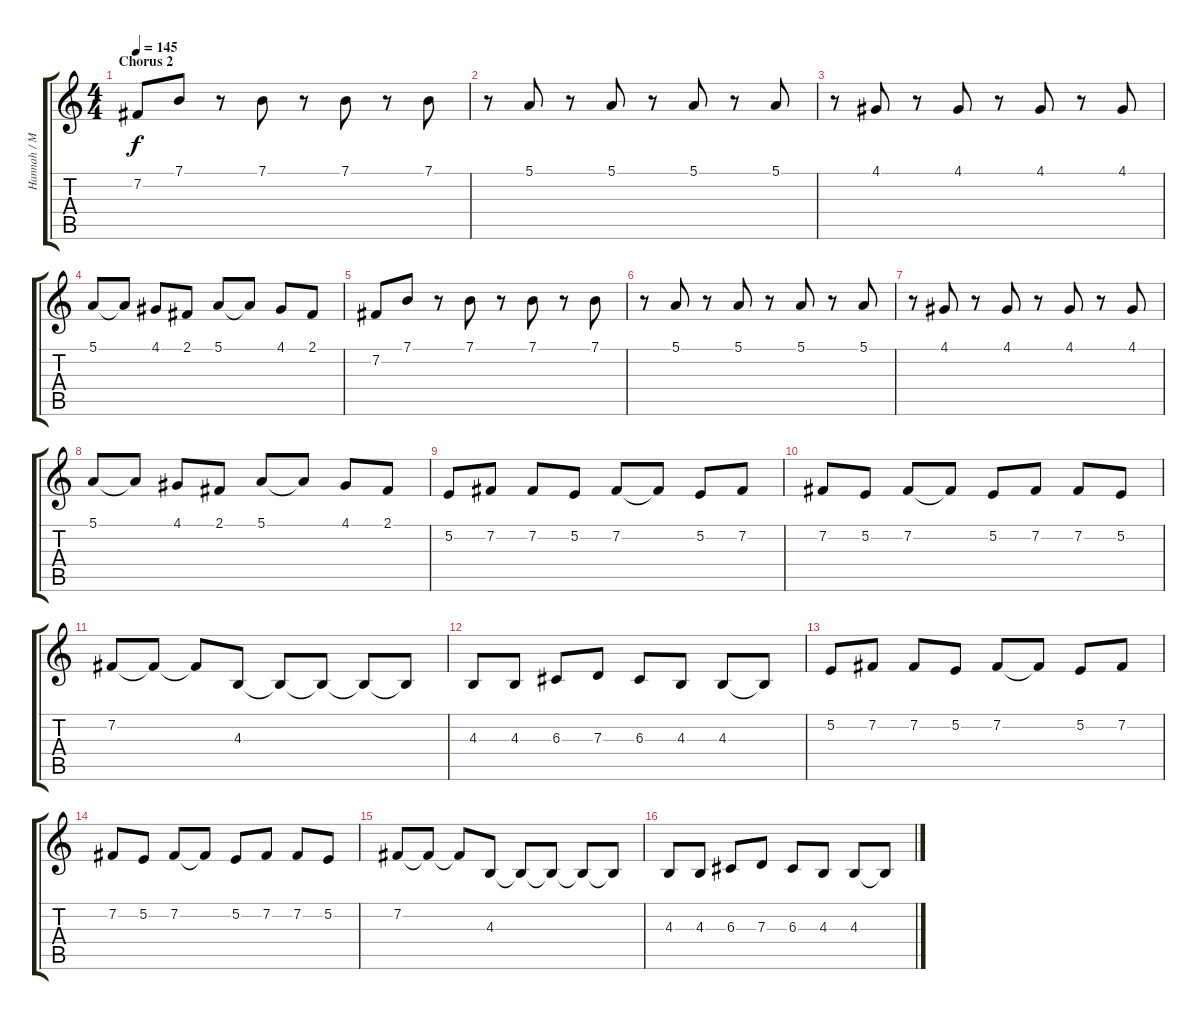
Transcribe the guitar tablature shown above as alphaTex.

\track ("Hannah / Miley" "Hannah / M") {instrument tenorsax}
\staff {score tabs}
\tuning (E4 B3 G3 D3 A2 E2) {hide}
\ts (4 4)
\section ("" "Chorus 2")
\tempo 145
\clef g2
\ks c
7.2.8{dy f} 7.1.8 r.8 7.1.8 r.8 7.1.8 r.8 7.1.8 |
r.8 5.1.8 r.8 5.1.8 r.8 5.1.8 r.8 5.1.8 |
r.8 4.1.8 r.8 4.1.8 r.8 4.1.8 r.8 4.1.8 |
5.1.8 5.1{t}.8 4.1.8 2.1.8 5.1.8 5.1{t}.8 4.1.8 2.1.8 |
7.2.8 7.1.8 r.8 7.1.8 r.8 7.1.8 r.8 7.1.8 |
r.8 5.1.8 r.8 5.1.8 r.8 5.1.8 r.8 5.1.8 |
r.8 4.1.8 r.8 4.1.8 r.8 4.1.8 r.8 4.1.8 |
5.1.8 5.1{t}.8 4.1.8 2.1.8 5.1.8 5.1{t}.8 4.1.8 2.1.8 |
5.2.8 7.2.8 7.2.8 5.2.8 7.2.8 7.2{t}.8 5.2.8 7.2.8 |
7.2.8 5.2.8 7.2.8 7.2{t}.8 5.2.8 7.2.8 7.2.8 5.2.8 |
7.2.8 7.2{t}.8 7.2{t}.8 4.3.8 4.3{t}.8 4.3{t}.8 4.3{t}.8 4.3{t}.8 |
4.3.8 4.3.8 6.3.8 7.3.8 6.3.8 4.3.8 4.3.8 4.3{t}.8 |
5.2.8 7.2.8 7.2.8 5.2.8 7.2.8 7.2{t}.8 5.2.8 7.2.8 |
7.2.8 5.2.8 7.2.8 7.2{t}.8 5.2.8 7.2.8 7.2.8 5.2.8 |
7.2.8 7.2{t}.8 7.2{t}.8 4.3.8 4.3{t}.8 4.3{t}.8 4.3{t}.8 4.3{t}.8 |
4.3.8 4.3.8 6.3.8 7.3.8 6.3.8 4.3.8 4.3.8 4.3{t}.8
